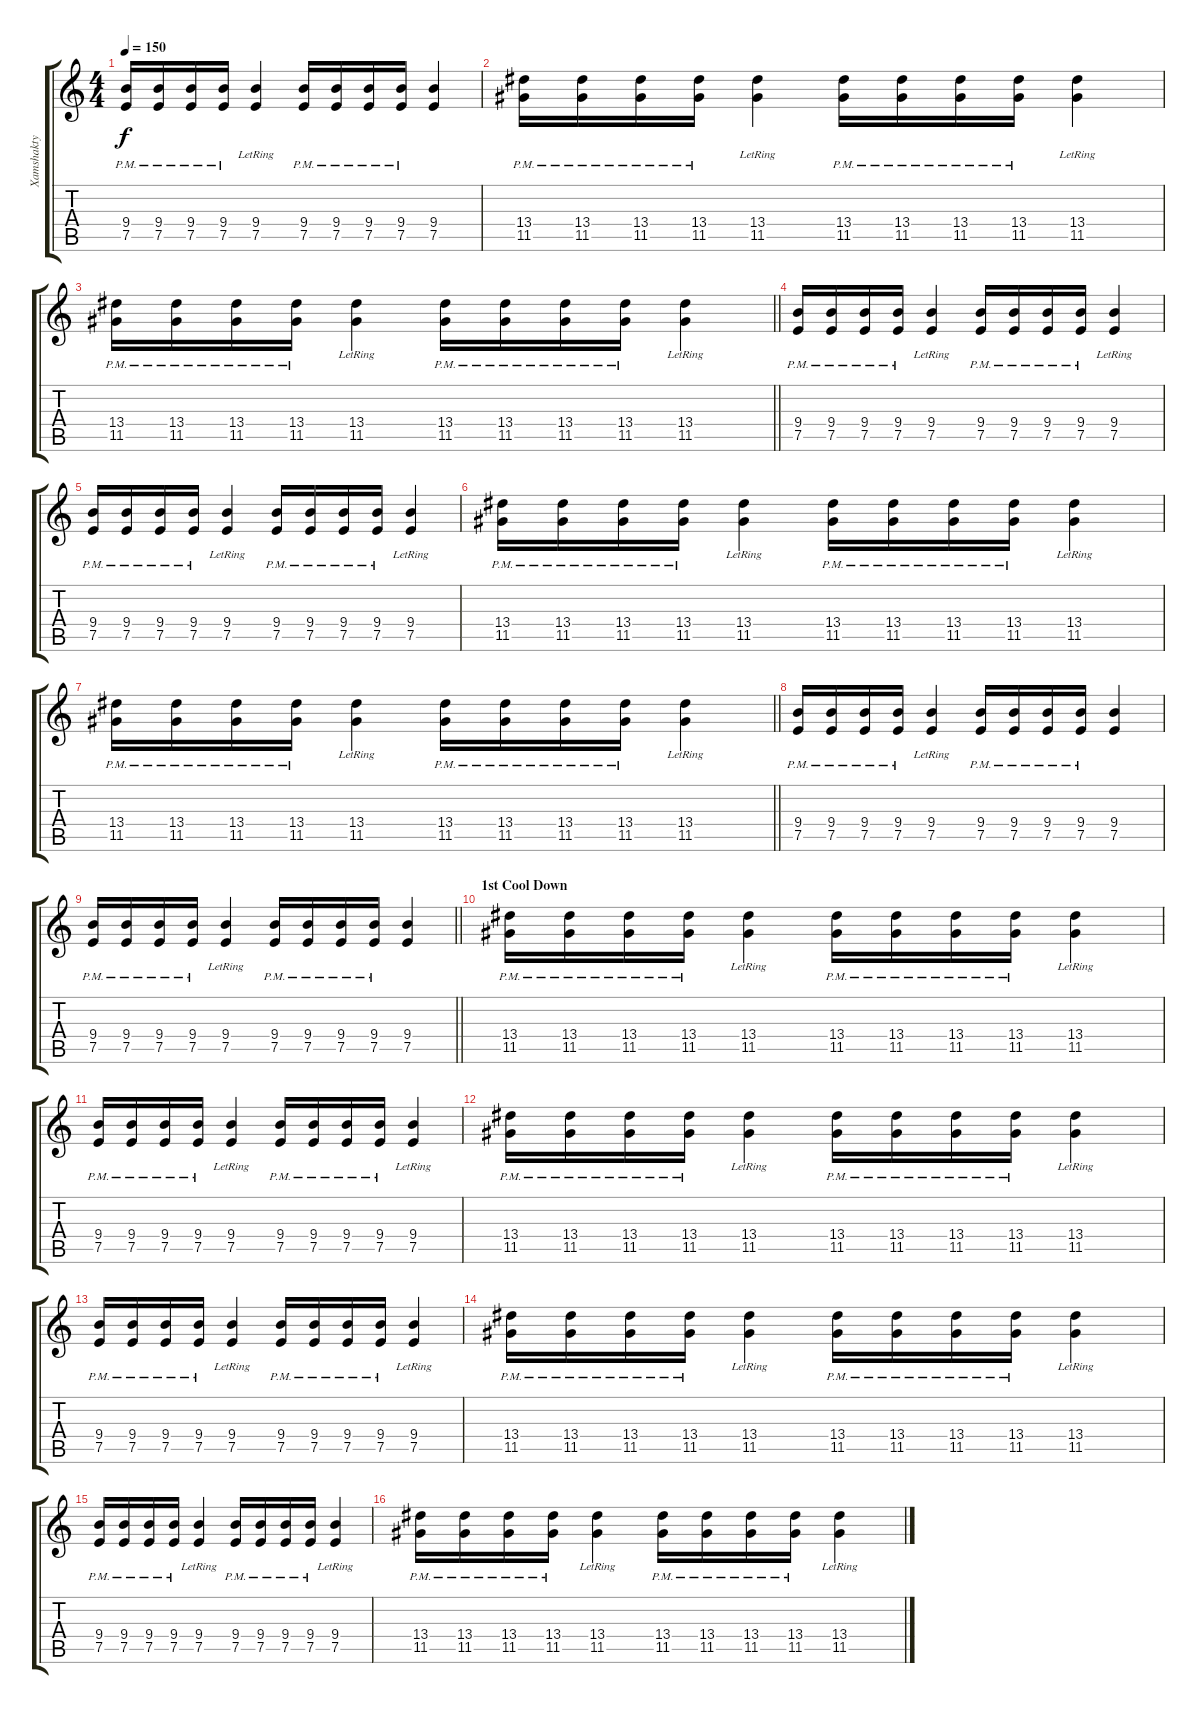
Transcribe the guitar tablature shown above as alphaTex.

\track ("Xamshakty" "Xamshakty") {instrument distortionguitar}
\staff {score tabs}
\tuning (E4 B3 G3 D3 A2 E2) {hide}
\ts (4 4)
\tempo 150
\clef g2
\ks c
(9.4{pm} 7.5{pm}).16{dy f} (9.4{pm} 7.5{pm}).16 (9.4{pm} 7.5{pm}).16 (9.4{pm} 7.5{pm}).16 (9.4 7.5{lr}).4 (9.4{pm} 7.5{pm}).16 (9.4{pm} 7.5{pm}).16 (9.4{pm} 7.5{pm}).16 (9.4{pm} 7.5{pm}).16 (9.4 7.5).4 |
(13.4{pm} 11.5{pm}).16 (13.4{pm} 11.5{pm}).16 (13.4{pm} 11.5{pm}).16 (13.4{pm} 11.5{pm}).16 (13.4 11.5{lr}).4 (13.4{pm} 11.5{pm}).16 (13.4{pm} 11.5{pm}).16 (13.4{pm} 11.5{pm}).16 (13.4{pm} 11.5{pm}).16 (13.4 11.5{lr}).4 |
\barLineRight lightlight
(13.4{pm} 11.5{pm}).16 (13.4{pm} 11.5{pm}).16 (13.4{pm} 11.5{pm}).16 (13.4{pm} 11.5{pm}).16 (13.4 11.5{lr}).4 (13.4{pm} 11.5{pm}).16 (13.4{pm} 11.5{pm}).16 (13.4{pm} 11.5{pm}).16 (13.4{pm} 11.5{pm}).16 (13.4 11.5{lr}).4 |
(9.4{pm} 7.5{pm}).16 (9.4{pm} 7.5{pm}).16 (9.4{pm} 7.5{pm}).16 (9.4{pm} 7.5{pm}).16 (9.4 7.5{lr}).4 (9.4{pm} 7.5{pm}).16 (9.4{pm} 7.5{pm}).16 (9.4{pm} 7.5{pm}).16 (9.4{pm} 7.5{pm}).16 (9.4 7.5{lr}).4 |
(9.4{pm} 7.5{pm}).16 (9.4{pm} 7.5{pm}).16 (9.4{pm} 7.5{pm}).16 (9.4{pm} 7.5{pm}).16 (9.4 7.5{lr}).4 (9.4{pm} 7.5{pm}).16 (9.4{pm} 7.5{pm}).16 (9.4{pm} 7.5{pm}).16 (9.4{pm} 7.5{pm}).16 (9.4 7.5{lr}).4 |
(13.4{pm} 11.5{pm}).16 (13.4{pm} 11.5{pm}).16 (13.4{pm} 11.5{pm}).16 (13.4{pm} 11.5{pm}).16 (13.4{lr} 11.5).4 (13.4{pm} 11.5{pm}).16 (13.4{pm} 11.5{pm}).16 (13.4{pm} 11.5{pm}).16 (13.4{pm} 11.5{pm}).16 (13.4{lr} 11.5).4 |
\barLineRight lightlight
(13.4{pm} 11.5{pm}).16 (13.4{pm} 11.5{pm}).16 (13.4{pm} 11.5{pm}).16 (13.4{pm} 11.5{pm}).16 (13.4{lr} 11.5).4 (13.4{pm} 11.5{pm}).16 (13.4{pm} 11.5{pm}).16 (13.4{pm} 11.5{pm}).16 (13.4{pm} 11.5{pm}).16 (13.4{lr} 11.5).4 |
(9.4{pm} 7.5{pm}).16 (9.4{pm} 7.5{pm}).16 (9.4{pm} 7.5{pm}).16 (9.4{pm} 7.5{pm}).16 (9.4 7.5{lr}).4 (9.4{pm} 7.5{pm}).16 (9.4{pm} 7.5{pm}).16 (9.4{pm} 7.5{pm}).16 (9.4{pm} 7.5{pm}).16 (9.4 7.5).4 |
\barLineRight lightlight
(9.4{pm} 7.5{pm}).16 (9.4{pm} 7.5{pm}).16 (9.4{pm} 7.5{pm}).16 (9.4{pm} 7.5{pm}).16 (9.4 7.5{lr}).4 (9.4{pm} 7.5{pm}).16 (9.4{pm} 7.5{pm}).16 (9.4{pm} 7.5{pm}).16 (9.4{pm} 7.5{pm}).16 (9.4 7.5).4 |
\section ("" "1st Cool Down")
(13.4{pm} 11.5{pm}).16 (13.4{pm} 11.5{pm}).16 (13.4{pm} 11.5{pm}).16 (13.4{pm} 11.5{pm}).16 (13.4 11.5{lr}).4 (13.4{pm} 11.5{pm}).16 (13.4{pm} 11.5{pm}).16 (13.4{pm} 11.5{pm}).16 (13.4{pm} 11.5{pm}).16 (13.4 11.5{lr}).4 |
(9.4{pm} 7.5{pm}).16 (9.4{pm} 7.5{pm}).16 (9.4{pm} 7.5{pm}).16 (9.4{pm} 7.5{pm}).16 (9.4 7.5{lr}).4 (9.4{pm} 7.5{pm}).16 (9.4{pm} 7.5{pm}).16 (9.4{pm} 7.5{pm}).16 (9.4{pm} 7.5{pm}).16 (9.4 7.5{lr}).4 |
(13.4{pm} 11.5{pm}).16 (13.4{pm} 11.5{pm}).16 (13.4{pm} 11.5{pm}).16 (13.4{pm} 11.5{pm}).16 (13.4 11.5{lr}).4 (13.4{pm} 11.5{pm}).16 (13.4{pm} 11.5{pm}).16 (13.4{pm} 11.5{pm}).16 (13.4{pm} 11.5{pm}).16 (13.4 11.5{lr}).4 |
(9.4{pm} 7.5{pm}).16 (9.4{pm} 7.5{pm}).16 (9.4{pm} 7.5{pm}).16 (9.4{pm} 7.5{pm}).16 (9.4 7.5{lr}).4 (9.4{pm} 7.5{pm}).16 (9.4{pm} 7.5{pm}).16 (9.4{pm} 7.5{pm}).16 (9.4{pm} 7.5{pm}).16 (9.4 7.5{lr}).4 |
(13.4{pm} 11.5{pm}).16 (13.4{pm} 11.5{pm}).16 (13.4{pm} 11.5{pm}).16 (13.4{pm} 11.5{pm}).16 (13.4 11.5{lr}).4 (13.4{pm} 11.5{pm}).16 (13.4{pm} 11.5{pm}).16 (13.4{pm} 11.5{pm}).16 (13.4{pm} 11.5{pm}).16 (13.4 11.5{lr}).4 |
(9.4{pm} 7.5{pm}).16 (9.4{pm} 7.5{pm}).16 (9.4{pm} 7.5{pm}).16 (9.4{pm} 7.5{pm}).16 (9.4 7.5{lr}).4 (9.4{pm} 7.5{pm}).16 (9.4{pm} 7.5{pm}).16 (9.4{pm} 7.5{pm}).16 (9.4{pm} 7.5{pm}).16 (9.4 7.5{lr}).4 |
(13.4{pm} 11.5{pm}).16 (13.4{pm} 11.5{pm}).16 (13.4{pm} 11.5{pm}).16 (13.4{pm} 11.5{pm}).16 (13.4 11.5{lr}).4 (13.4{pm} 11.5{pm}).16 (13.4{pm} 11.5{pm}).16 (13.4{pm} 11.5{pm}).16 (13.4{pm} 11.5{pm}).16 (13.4 11.5{lr}).4
